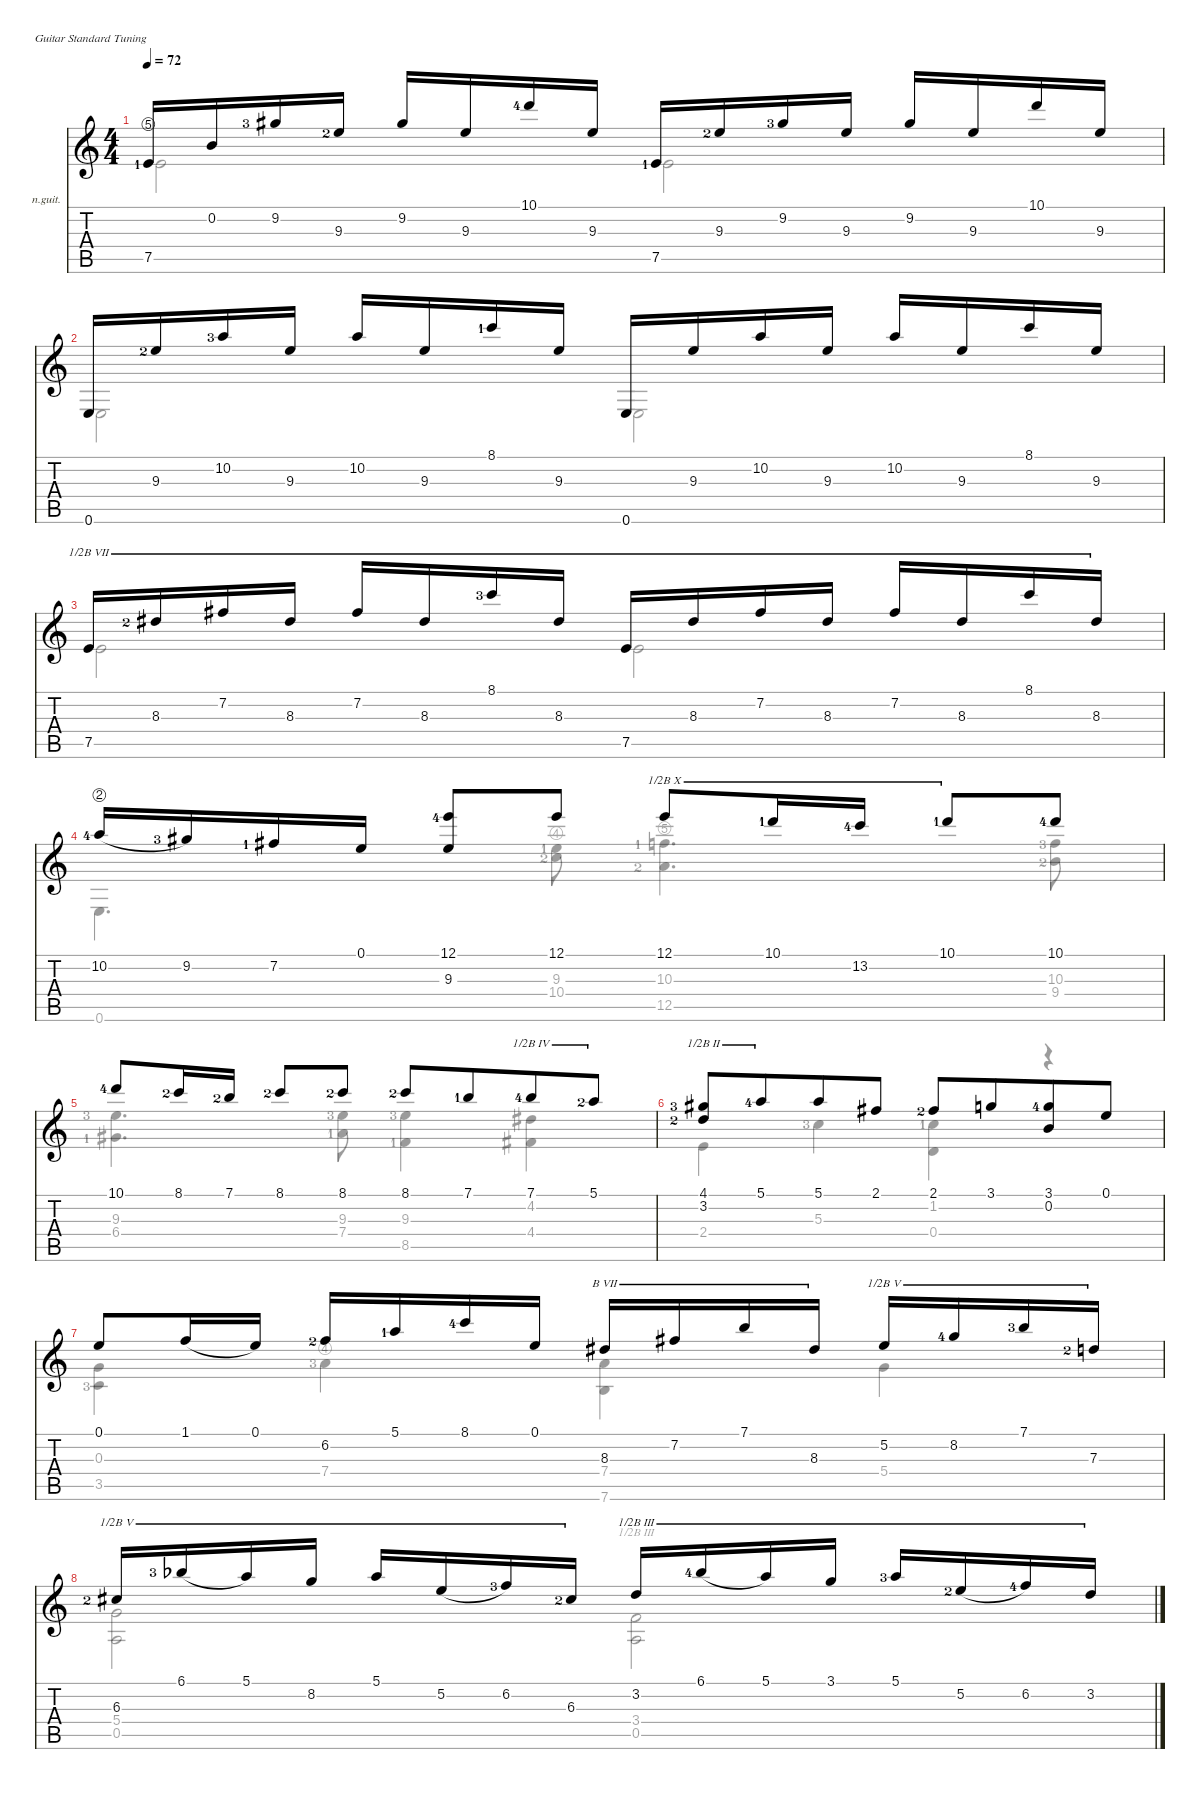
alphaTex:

\defaultSystemsLayout 4
\hideDynamics
\bracketExtendMode nobrackets
\firstSystemTrackNameOrientation horizontal
\otherSystemsTrackNameOrientation horizontal
\track ("Nylon Guitar" "n.guit.") {instrument acousticguitarnylon}
\staff {score tabs}
\tuning (E4 B3 G3 D3 A2 E2)
\voice
\ts (4 4)
\tempo 72
\clef g2
\scale
1.02283
\ks c
7.5{string lf 2}.16{dy mf beam Up} 0.2.16{beam Up} 9.2{lf 4 acc #}.16{beam Up} 9.3{lf 3}.16{beam Up} 9.2{acc #}.16{beam Up} 9.3.16{beam Up} 10.1{lf 5}.16{beam Up} 9.3.16{beam Up} 7.5{lf 2}.16{beam Up} 9.3{lf 3}.16{beam Up} 9.2{lf 4 acc #}.16{beam Up} 9.3.16{beam Up} 9.2{acc #}.16{beam Up} 9.3.16{beam Up} 10.1.16{beam Up} 9.3.16{beam Up} |
\scale
0.977174 0.6.16{beam Up} 9.3{lf 3}.16{beam Up} 10.2{lf 4}.16{beam Up} 9.3.16{beam Up} 10.2.16{beam Up} 9.3.16{beam Up} 8.1{lf 2}.16{beam Up} 9.3.16{beam Up} 0.6.16{beam Up} 9.3.16{beam Up} 10.2.16{beam Up} 9.3.16{beam Up} 10.2.16{beam Up} 9.3.16{beam Up} 8.1.16{beam Up} 9.3.16{beam Up} |
\scale
1.01797 7.5.16{barre (7 half) beam Up} 8.3{lf 3 acc #}.16{barre (7 half) beam Up} 7.2{acc #}.16{barre (7 half) beam Up} 8.3{acc #}.16{barre (7 half) beam Up} 7.2{acc #}.16{barre (7 half) beam Up} 8.3{acc #}.16{barre (7 half) beam Up} 8.1{lf 4}.16{barre (7 half) beam Up} 8.3{acc #}.16{barre (7 half) beam Up} 7.5.16{barre (7 half) beam Up} 8.3{acc #}.16{barre (7 half) beam Up} 7.2{acc #}.16{barre (7 half) beam Up} 8.3{acc #}.16{barre (7 half) beam Up} 7.2{acc #}.16{barre (7 half) beam Up} 8.3{acc #}.16{barre (7 half) beam Up} 8.1.16{barre (7 half) beam Up} 8.3{acc #}.16{barre (7 half) beam Up} |
\scale
0.98203 10.2{string lf 5}.16{legatoorigin beam Up} 9.2{lf 4 acc #}.16{beam Up} 7.2{lf 2 acc #}.16{beam Up} 0.1.16{beam Up} (12.1{lf 5} 9.3).8{beam Up} 12.1.8{beam Up} 12.1.8{barre (10 half) beam Up} 10.1{lf 2}.16{barre (10 half) beam Up} 13.2{lf 5}.16{barre (10 half) beam Up} 10.1{lf 2}.8{barre (10 half) beam Up} 10.1{lf 5}.8{beam Up} |
\scale
1.00153 10.1{lf 5}.8{beam Up} 8.1{lf 3}.16{beam Up} 7.1{lf 3}.16{beam Up} 8.1{lf 3}.8{beam Up} 8.1{lf 3}.8{beam Up} 8.1{lf 3}.8{beam Up beam merge} 7.1{lf 2}.8{beam Up beam merge} 7.1{lf 5}.8{barre (4 half) beam Up beam merge} 5.1{lf 3}.8{barre (4 half) beam Up} |
\scale
0.998473 (4.1{lf 4 acc #} 3.2{lf 3}).8{barre (2 half) beam Up beam merge} 5.1{lf 5}.8{barre (2 half) beam Up beam merge} 5.1.8{beam Up beam merge} 2.1{acc #}.8{beam Up} 2.1{lf 3 acc #}.8{beam Up beam merge} 3.1.8{beam Up beam merge} (3.1{lf 5} 0.2).8{beam Up beam merge} 0.1.8{beam Up} |
\scale
1.07115 0.1.8{beam Up} 1.1.16{legatoorigin beam Up} 0.1.16{beam Up} 6.2{lf 3}.16{beam Up} 5.1{lf 2}.16{beam Up} 8.1{lf 5}.16{beam Up} 0.1.16{beam Up} 8.3{acc #}.16{barre (7 full) beam Up} 7.2{acc #}.16{barre (7 full) beam Up} 7.1.16{barre (7 full) beam Up} 8.3{acc #}.16{barre (7 full) beam Up} 5.2.16{barre (5 half) beam Up} 8.2{lf 5}.16{barre (5 half) beam Up} 7.1{lf 4}.16{barre (5 half) beam Up} 7.3{lf 3}.16{barre (5 half) beam Up} |
\scale
1.00652 6.3{lf 3 acc #}.16{barre (5 half) beam Up} 6.1{lf 4 acc b}.16{legatoorigin barre (5 half) beam Up} 5.1.16{barre (5 half) beam Up} 8.2.16{barre (5 half) beam Up} 5.1.16{barre (5 half) beam Up} 5.2.16{legatoorigin barre (5 half) beam Up} 6.2{lf 4}.16{barre (5 half) beam Up} 6.3{lf 3 acc #}.16{barre (5 half) beam Up} 3.2.16{barre (3 half) beam Up} 6.1{lf 5 acc b}.16{legatoorigin barre (3 half) beam Up} 5.1.16{barre (3 half) beam Up} 3.1.16{barre (3 half) beam Up} 5.1{lf 4}.16{barre (3 half) beam Up} 5.2{lf 3}.16{legatoorigin barre (3 half) beam Up} 6.2{lf 5}.16{barre (3 half) beam Up} 3.2.16{barre (3 half) beam Up}
\voice
\clef g2
\ottava regular
\simile none
\scale
1.02283
\ks c
7.5.2{dy mf beam Down} 7.5.2{beam Down} |
\scale
0.977174 0.6.2{beam Down} 0.6.2{beam Down} |
\scale
1.01797 7.5.2{beam Down} 7.5.2{beam Down} |
\scale
0.98203 0.6.4{d beam Down} (9.3{lf 2} 10.4{string lf 3}).8{beam Down} (12.5{string lf 3} 10.3{lf 2}).4{d beam Down} (10.3{lf 4} 9.4{lf 3}).8{beam Down} |
\scale
1.00153 (6.4{lf 2 acc #} 9.3{lf 4}).4{d beam Down} (9.3{lf 4} 7.4{lf 2}).8{beam Down} (9.3{lf 4} 8.5{lf 2}).4{beam Down} (4.4{acc #} 4.2{acc #}).4{beam Down} |
\scale
0.998473 2.4.4{beam Down} 5.3{lf 4}.4{beam Down} (0.4 1.2{lf 2}).4{beam Down} r.4{beam Down} |
\scale
1.07115 (0.3 3.5{lf 4}).4{beam Down} 7.4{string lf 4}.4{beam Down} (7.6 7.4).4{beam Down} 5.4.4{beam Down} |
\scale
1.00652 (5.4 0.5).2{beam Down} (0.5 3.4).2{barre (3 half) beam Down}
